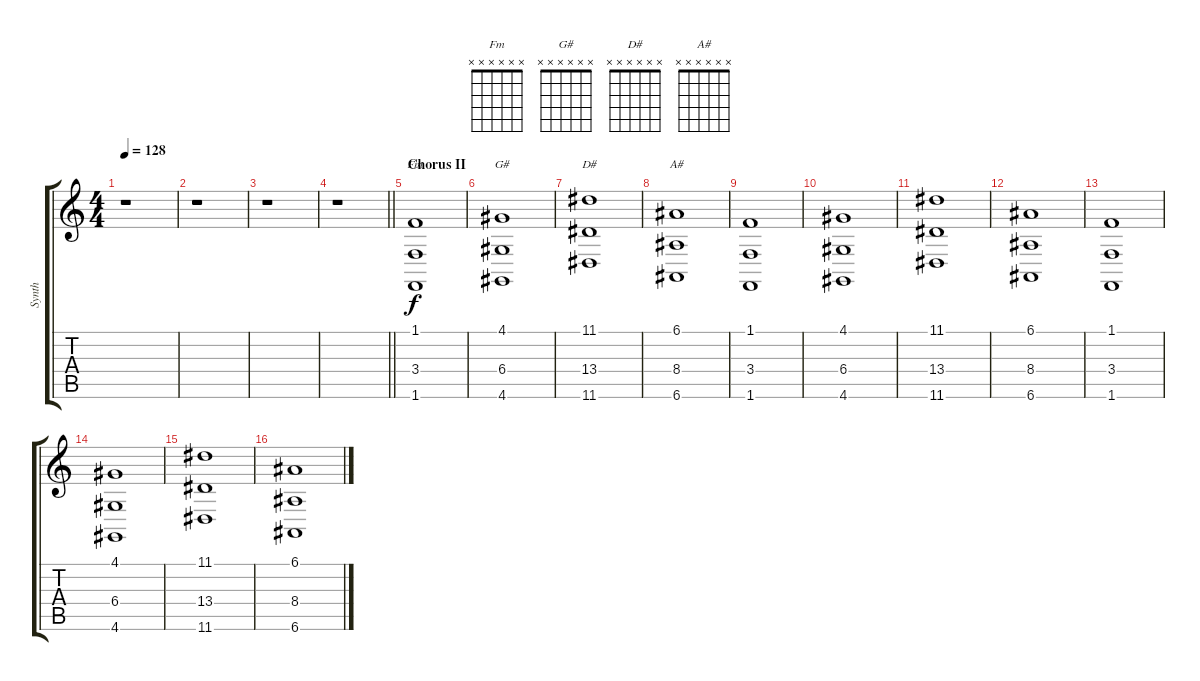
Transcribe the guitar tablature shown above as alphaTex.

\track ("Synth" "Synth") {instrument pad2warm}
\staff {score tabs}
\tuning (E4 B3 G3 D3 A2 E2) {hide}
\chord ("Fm" x x x x x x)
\chord ("G#" x x x x x x)
\chord ("D#" x x x x x x)
\chord ("A#" x x x x x x)
\ts (4 4)
\tempo 128
\clef g2
\ks c
r.1{dy f} |
r.1 |
r.1 |
\barLineRight lightlight
r.1 |
\section ("" "Chorus II")
(1.1 3.4 1.6).1{ch "Fm"} |
(4.1 6.4 4.6).1{ch "G#"} |
(11.1 13.4 11.6).1{ch "D#"} |
(6.1 8.4 6.6).1{ch "A#"} |
(1.1 3.4 1.6).1 |
(4.1 6.4 4.6).1 |
(11.1 13.4 11.6).1 |
(6.1 8.4 6.6).1 |
(1.1 3.4 1.6).1 |
(4.1 6.4 4.6).1 |
(11.1 13.4 11.6).1 |
(6.1 8.4 6.6).1
